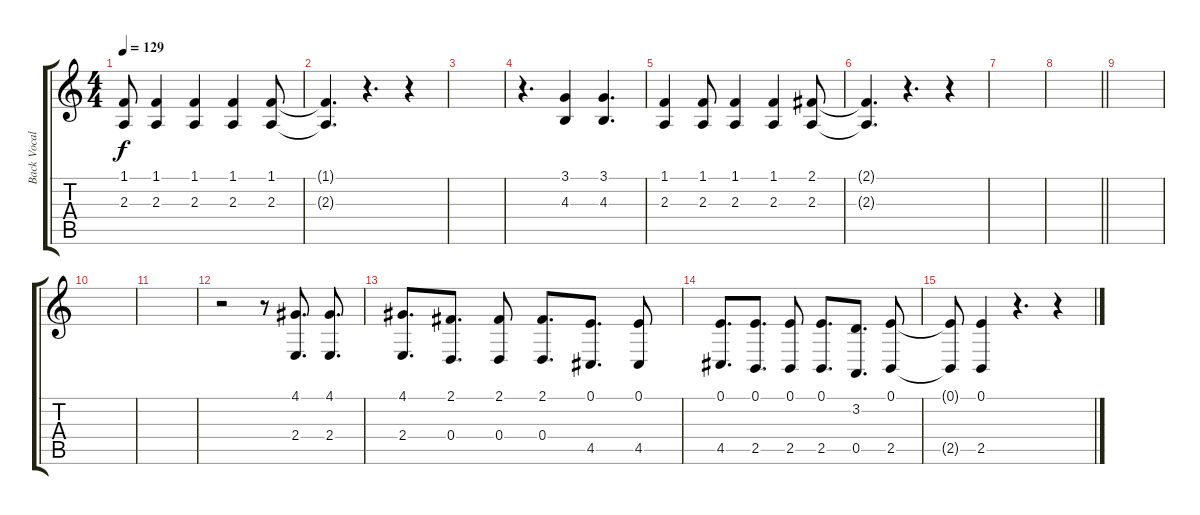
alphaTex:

\track ("Back Vocals" "Back Vocal") {instrument flute}
\staff {score tabs}
\tuning (E4 B3 G3 D3 A2 E2) {hide}
\ts (4 4)
\tempo 129
\clef g2
\ks c
(1.1{t} 2.3{t}).8{dy f} (1.1 2.3).4 (1.1 2.3).4 (1.1 2.3).4 (1.1 2.3).8 |
(1.1{t} 2.3{t}).4{d} r.4{d} r.4 |
|
r.4{d} (3.1 4.3).4 (3.1 4.3).4{d} |
(1.1 2.3).4 (1.1 2.3).8 (1.1 2.3).4 (1.1 2.3).4 (2.1 2.3).8 |
(2.1{t} 2.3{t}).4{d} r.4{d} r.4 |
|
\barLineRight lightlight
|
|
|
|
r.2 r.8 (4.1 2.4).8{d} (4.1 2.4).8{d} |
(4.1 2.4).8{d} (2.1 0.4).8{d} (2.1 0.4).8 (2.1 0.4).8{d} (0.1 4.5).8{d} (0.1 4.5).8 |
(0.1 4.5).8{d} (0.1 2.5).8{d} (0.1 2.5).8 (0.1 2.5).8{d} (3.2 0.5).8{d} (0.1 2.5).8 |
(0.1{t} 2.5{t}).8 (0.1 2.5).4 r.4{d} r.4
